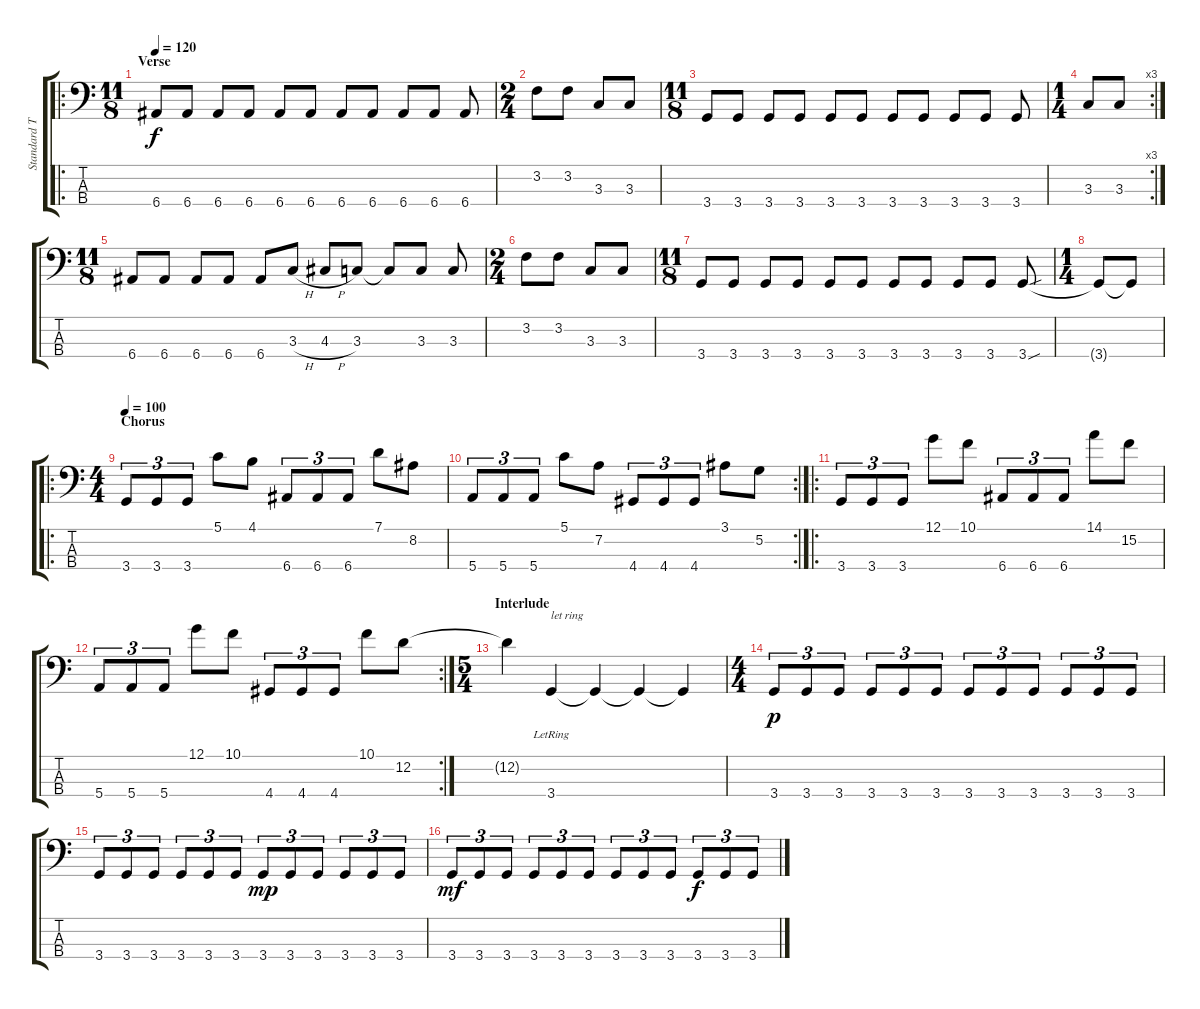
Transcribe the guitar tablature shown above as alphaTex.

\track ("Standard Tuning" "Standard T") {instrument electricbassfinger}
\staff {score tabs}
\tuning (G2 D2 A1 E1) {hide}
\ro
\ts (11 8)
\section ("" "Verse")
\tempo 120
\clef f4
\ks c
6.4.8{dy f} 6.4.8 6.4.8 6.4.8 6.4.8 6.4.8 6.4.8 6.4.8 6.4.8 6.4.8 6.4.8 |
\ts (2 4)
3.2.8 3.2.8 3.3.8 3.3.8 |
\ts (11 8)
3.4.8 3.4.8 3.4.8 3.4.8 3.4.8 3.4.8 3.4.8 3.4.8 3.4.8 3.4.8 3.4.8 |
\rc 3
\ts (1 4)
3.3.8 3.3.8 |
\ts (11 8)
6.4.8 6.4.8 6.4.8 6.4.8 6.4.8 3.3{h}.8 4.3{h}.8 3.3.8 3.3{t}.8 3.3.8 3.3.8 |
\ts (2 4)
3.2.8 3.2.8 3.3.8 3.3.8 |
\ts (11 8)
3.4.8 3.4.8 3.4.8 3.4.8 3.4.8 3.4.8 3.4.8 3.4.8 3.4.8 3.4.8 3.4{sou}.8 |
\ts (1 4)
3.4{t}.8 3.4{t}.8 |
\ro
\ts (4 4)
\section ("" "Chorus")
\tempo 100
3.4.8{tu (3 2)} 3.4.8{tu (3 2)} 3.4.8{tu (3 2)} 5.1.8 4.1.8 6.4.8{tu (3 2)} 6.4.8{tu (3 2)} 6.4.8{tu (3 2)} 7.1.8 8.2.8 |
\rc 2
5.4.8{tu (3 2)} 5.4.8{tu (3 2)} 5.4.8{tu (3 2)} 5.1.8 7.2.8 4.4.8{tu (3 2)} 4.4.8{tu (3 2)} 4.4.8{tu (3 2)} 3.1.8 5.2.8 |
\ro
3.4.8{tu (3 2)} 3.4.8{tu (3 2)} 3.4.8{tu (3 2)} 12.1.8 10.1.8 6.4.8{tu (3 2)} 6.4.8{tu (3 2)} 6.4.8{tu (3 2)} 14.1.8 15.2.8 |
\rc 2
5.4.8{tu (3 2)} 5.4.8{tu (3 2)} 5.4.8{tu (3 2)} 12.1.8 10.1.8 4.4.8{tu (3 2)} 4.4.8{tu (3 2)} 4.4.8{tu (3 2)} 10.1.8 12.2.8 |
\ts (5 4)
\section ("" "Interlude")
12.2{t}.4 3.4{lr}.4{txt "let ring"} 3.4{t}.4 3.4{t}.4 3.4{t}.4 |
\ts (4 4)
3.4.8{tu (3 2) dy p} 3.4.8{tu (3 2)} 3.4.8{tu (3 2)} 3.4.8{tu (3 2)} 3.4.8{tu (3 2)} 3.4.8{tu (3 2)} 3.4.8{tu (3 2)} 3.4.8{tu (3 2)} 3.4.8{tu (3 2)} 3.4.8{tu (3 2)} 3.4.8{tu (3 2)} 3.4.8{tu (3 2)} |
3.4.8{tu (3 2)} 3.4.8{tu (3 2)} 3.4.8{tu (3 2)} 3.4.8{tu (3 2)} 3.4.8{tu (3 2)} 3.4.8{tu (3 2)} 3.4.8{tu (3 2) dy mp} 3.4.8{tu (3 2)} 3.4.8{tu (3 2)} 3.4.8{tu (3 2)} 3.4.8{tu (3 2)} 3.4.8{tu (3 2)} |
3.4.8{tu (3 2) dy mf} 3.4.8{tu (3 2)} 3.4.8{tu (3 2)} 3.4.8{tu (3 2)} 3.4.8{tu (3 2)} 3.4.8{tu (3 2)} 3.4.8{tu (3 2)} 3.4.8{tu (3 2)} 3.4.8{tu (3 2)} 3.4.8{tu (3 2) dy f} 3.4.8{tu (3 2)} 3.4.8{tu (3 2)}
